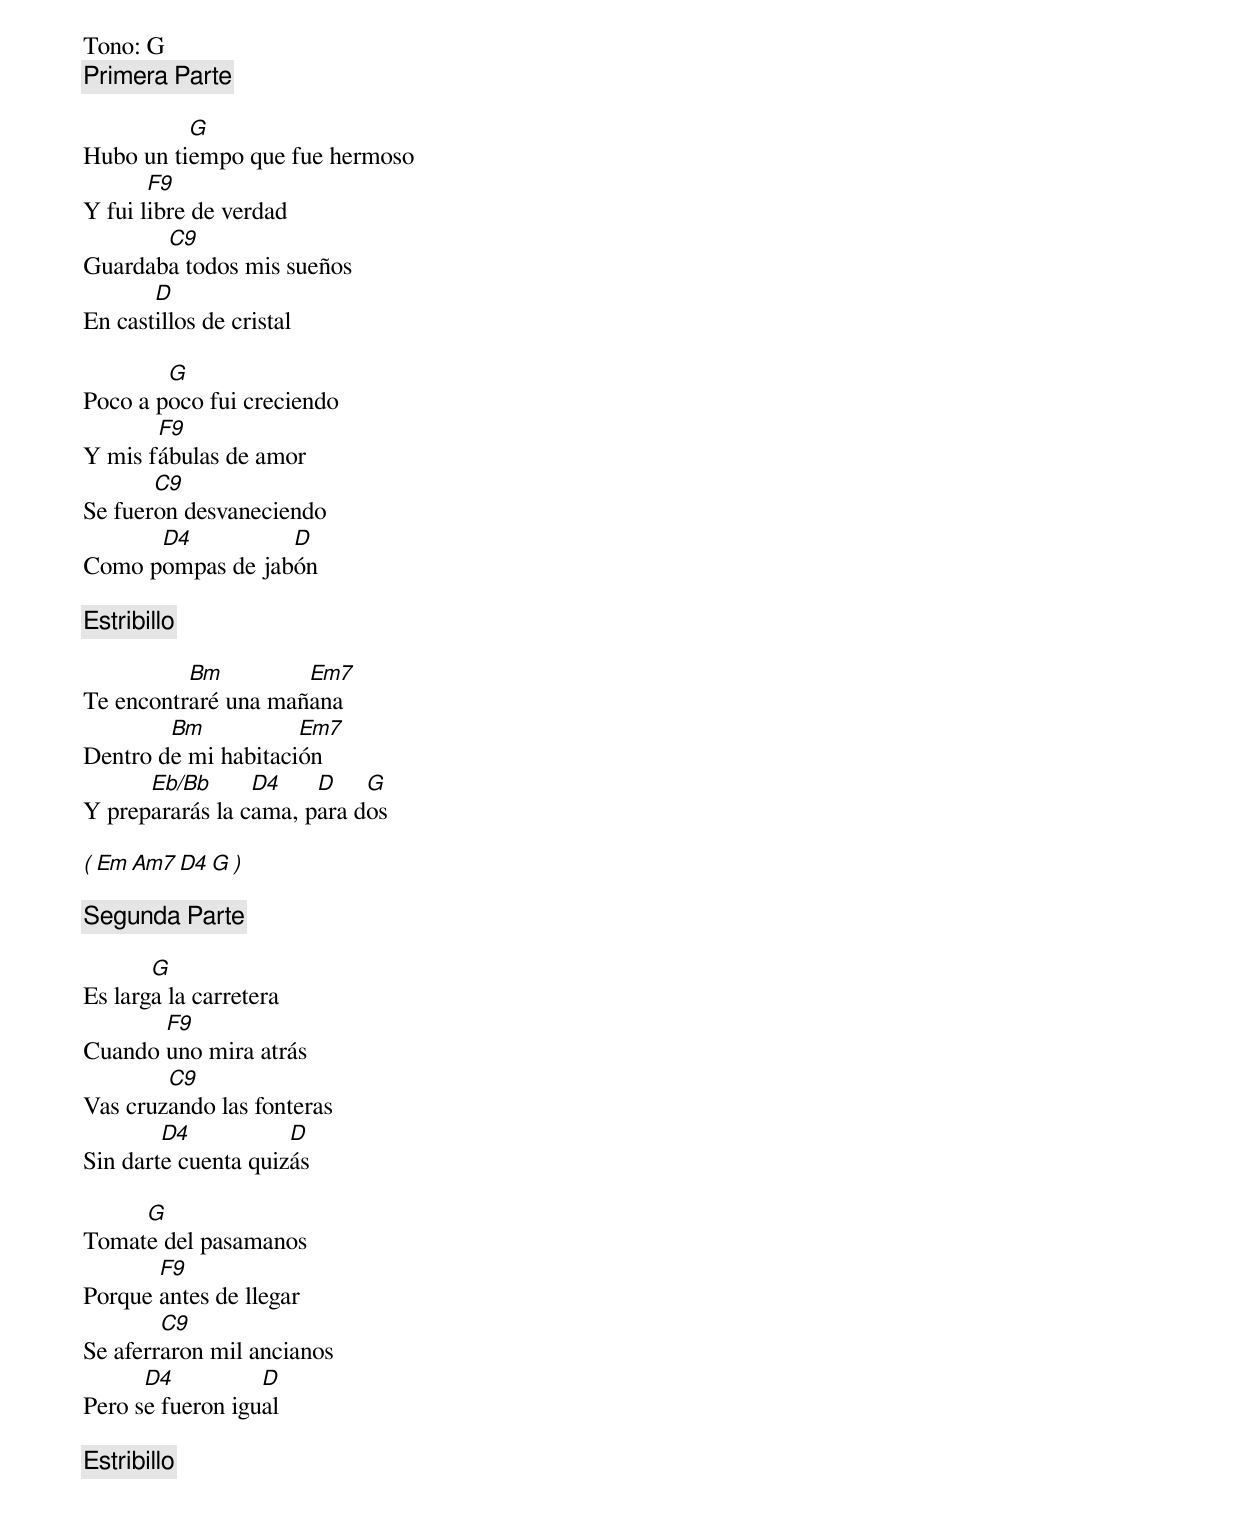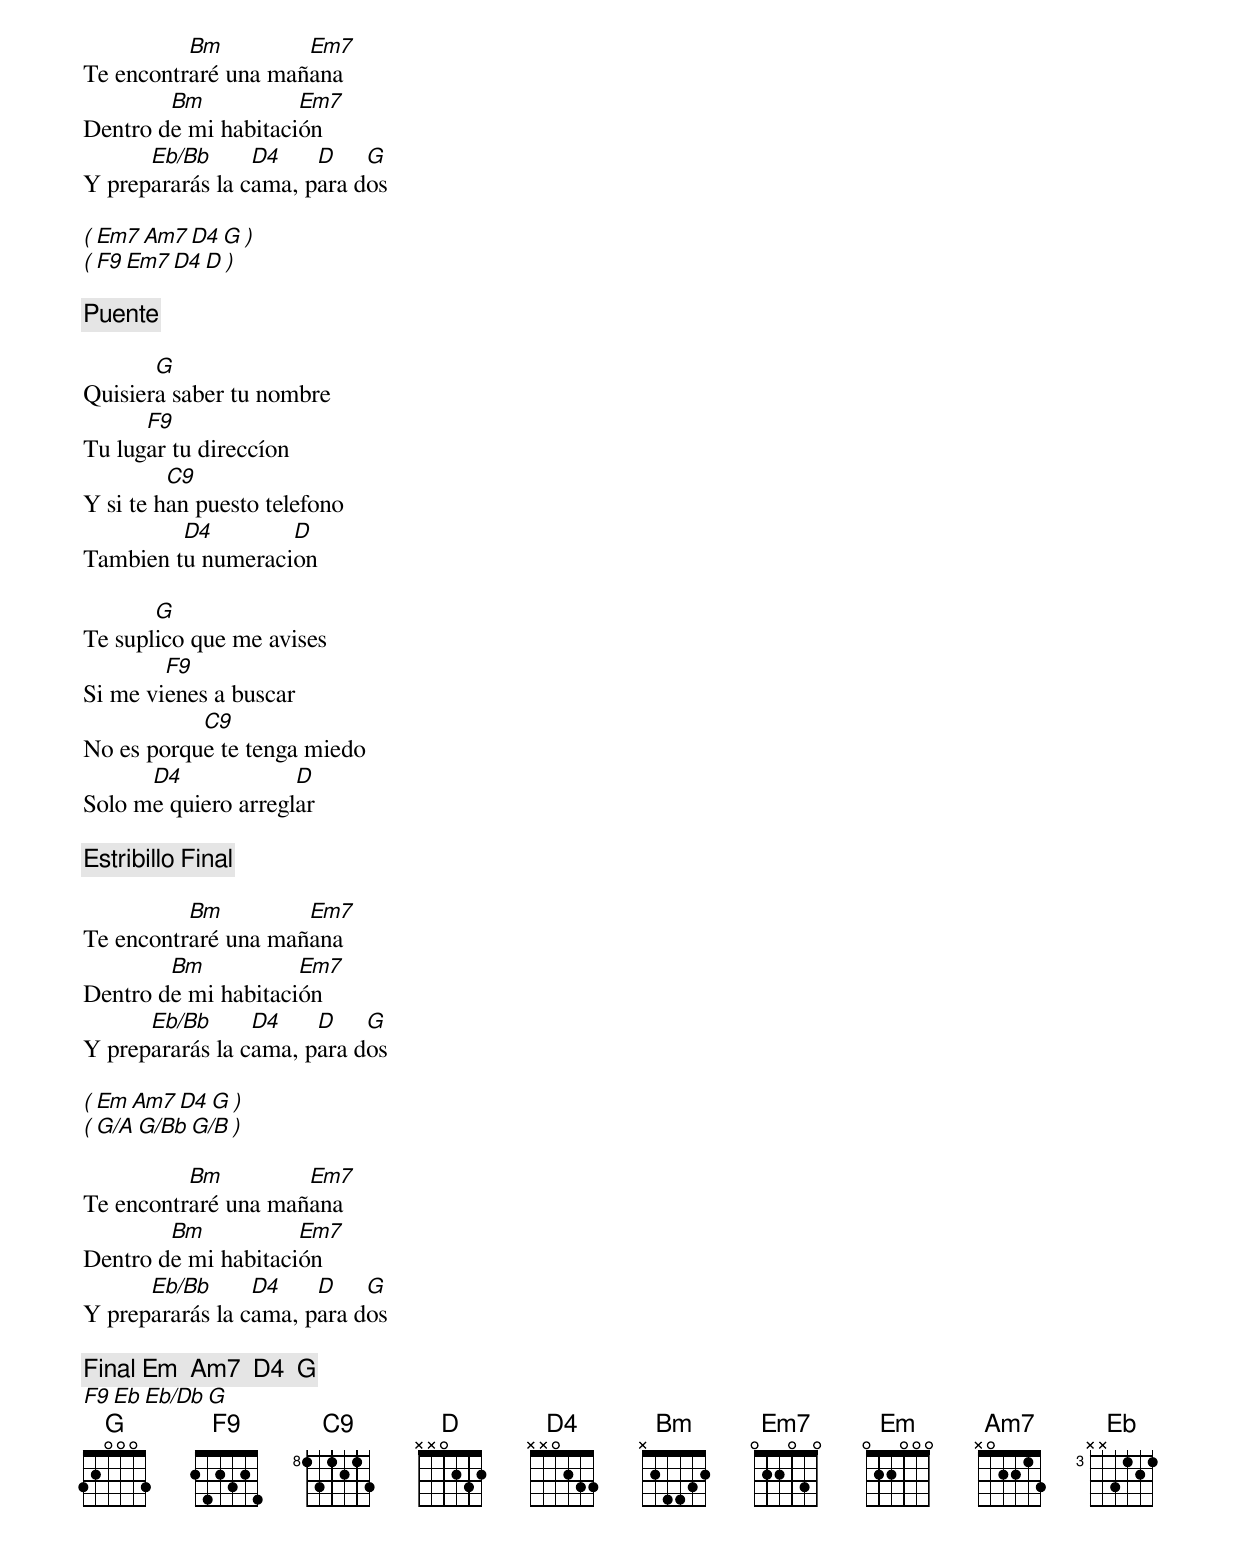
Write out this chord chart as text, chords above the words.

Tono: G
[Primera Parte]

          G
Hubo un tiempo que fue hermoso
       F9
Y fui libre de verdad
       C9
Guardaba todos mis sueños
       D
En castillos de cristal

        G
Poco a poco fui creciendo
       F9
Y mis fábulas de amor
       C9
Se fueron desvaneciendo
      D4          D
Como pompas de jabón

[Estribillo]

          Bm         Em7
Te encontraré una mañana
        Bm           Em7
Dentro de mi habitación
      Eb/Bb      D4    D    G
Y prepararás la cama, para dos

( Em  Am7  D4  G )

[Segunda Parte]

       G
Es larga la carretera
       F9
Cuando uno mira atrás
        C9
Vas cruzando las fonteras
        D4           D
Sin darte cuenta quizás

     G
Tomate del pasamanos
       F9
Porque antes de llegar
        C9
Se aferraron mil ancianos
      D4          D
Pero se fueron igual

[Estribillo]

          Bm         Em7
Te encontraré una mañana
        Bm           Em7
Dentro de mi habitación
      Eb/Bb      D4    D    G
Y prepararás la cama, para dos

( Em7  Am7  D4  G )
( F9  Em7  D4  D )

[Puente]

       G
Quisiera saber tu nombre
      F9
Tu lugar tu direccíon
         C9
Y si te han puesto telefono
         D4        D
Tambien tu numeracion

       G
Te suplico que me avises
        F9
Si me vienes a buscar
           C9
No es porque te tenga miedo
      D4             D
Solo me quiero arreglar

[Estribillo Final]

          Bm         Em7
Te encontraré una mañana
        Bm           Em7
Dentro de mi habitación
      Eb/Bb      D4    D    G
Y prepararás la cama, para dos

( Em  Am7  D4  G )
( G/A  G/Bb  G/B )

          Bm         Em7
Te encontraré una mañana
        Bm           Em7
Dentro de mi habitación
      Eb/Bb      D4    D    G
Y prepararás la cama, para dos

[Final] Em  Am7  D4  G
        F9  Eb  Eb/Db  G
